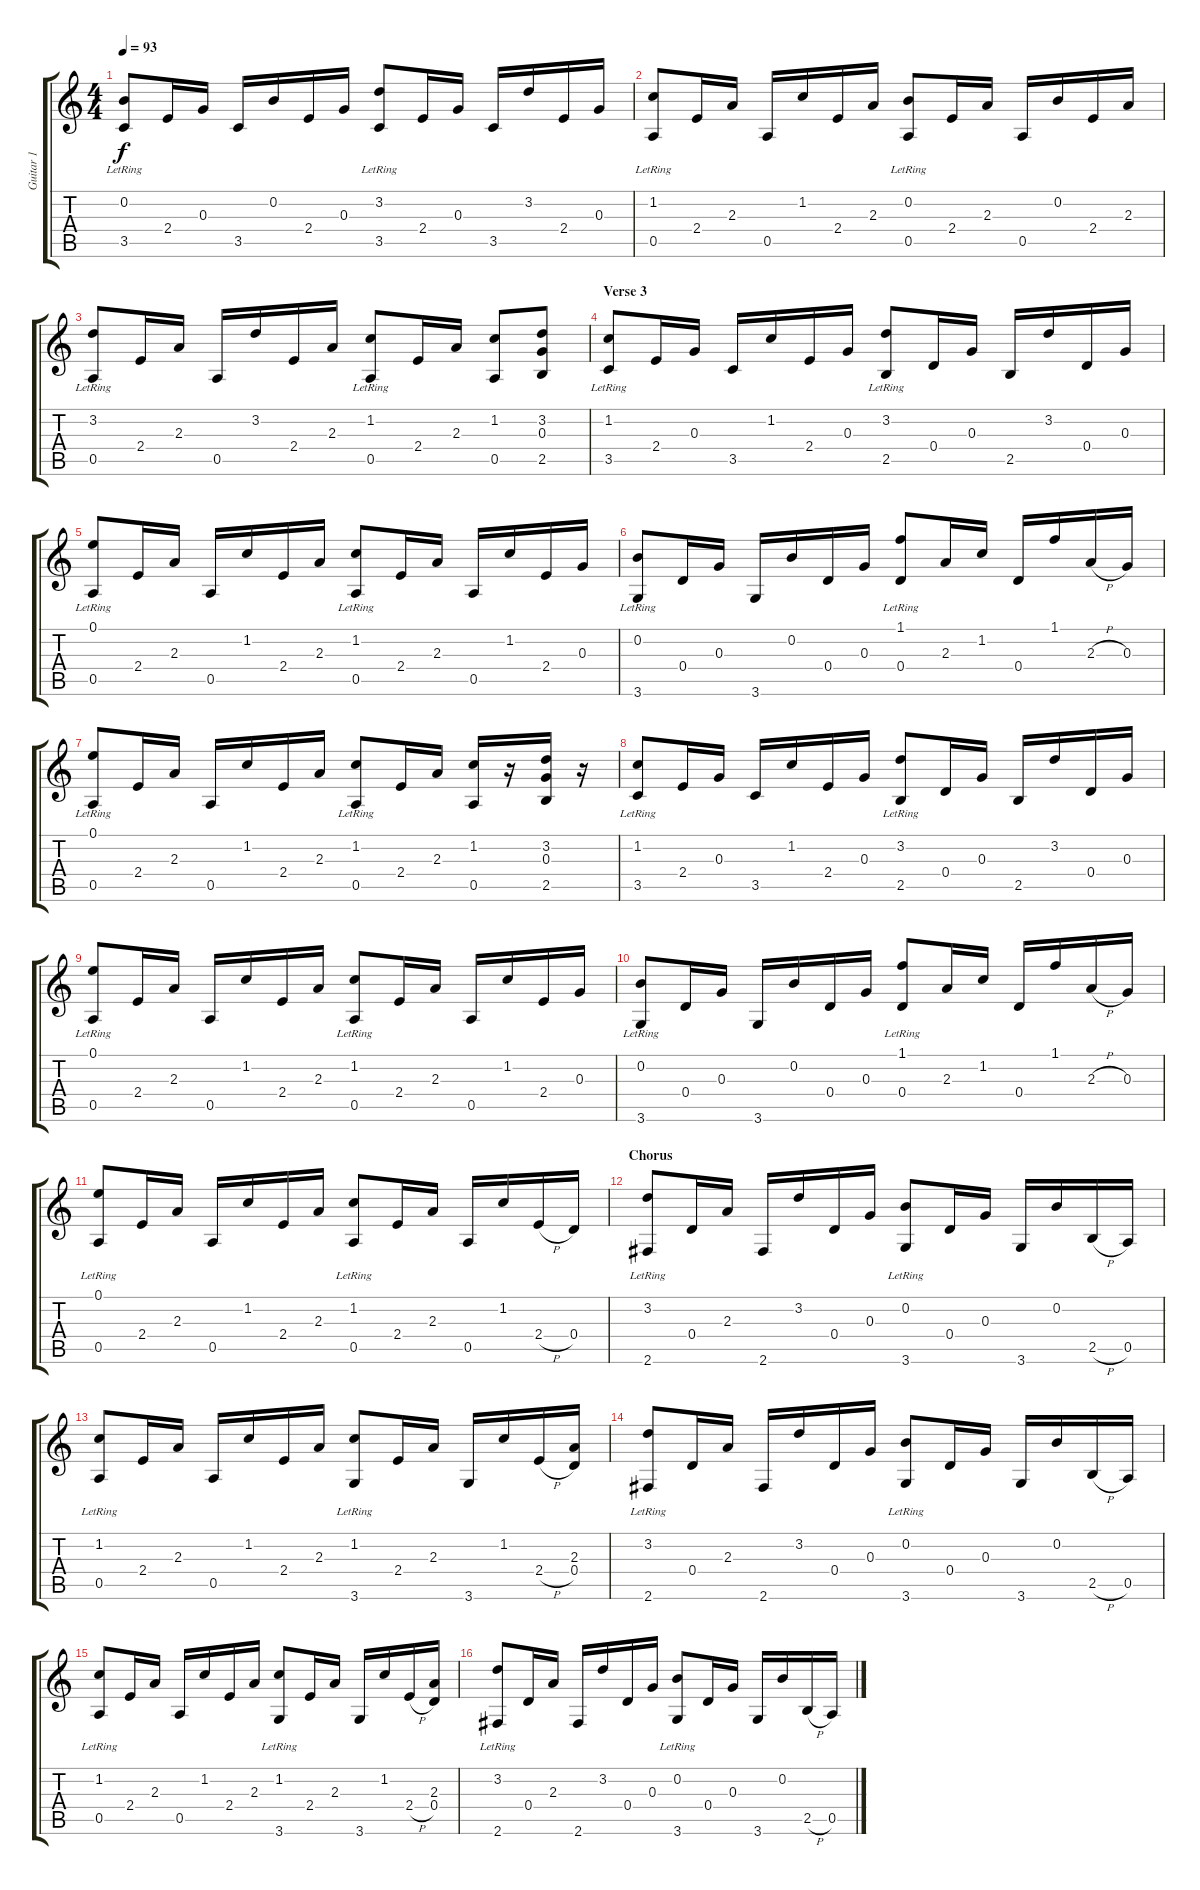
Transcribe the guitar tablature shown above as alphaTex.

\track ("Guitar 1" "Guitar 1") {instrument acousticguitarnylon}
\staff {score tabs}
\tuning (E4 B3 G3 D3 A2 E2) {hide}
\ts (4 4)
\tempo 93
\clef g2
\ks c
(0.2{lr} 3.5{lr}).8{dy f} 2.4.16 0.3.16 3.5.16 0.2.16 2.4.16 0.3.16 (3.2{lr} 3.5{lr}).8 2.4.16 0.3.16 3.5.16 3.2.16 2.4.16 0.3.16 |
(1.2{lr} 0.5{lr}).8 2.4.16 2.3.16 0.5.16 1.2.16 2.4.16 2.3.16 (0.2{lr} 0.5{lr}).8 2.4.16 2.3.16 0.5.16 0.2.16 2.4.16 2.3.16 |
(3.2{lr} 0.5{lr}).8 2.4.16 2.3.16 0.5.16 3.2.16 2.4.16 2.3.16 (1.2{lr} 0.5{lr}).8 2.4.16 2.3.16 (1.2 0.5).8 (3.2 0.3 2.5).8 |
\section ("" "Verse 3")
(1.2{lr} 3.5{lr}).8 2.4.16 0.3.16 3.5.16 1.2.16 2.4.16 0.3.16 (3.2{lr} 2.5{lr}).8 0.4.16 0.3.16 2.5.16 3.2.16 0.4.16 0.3.16 |
(0.1{lr} 0.5{lr}).8 2.4.16 2.3.16 0.5.16 1.2.16 2.4.16 2.3.16 (1.2{lr} 0.5{lr}).8 2.4.16 2.3.16 0.5.16 1.2.16 2.4.16 0.3.16 |
(0.2{lr} 3.6{lr}).8 0.4.16 0.3.16 3.6.16 0.2.16 0.4.16 0.3.16 (1.1{lr} 0.4{lr}).8 2.3.16 1.2.16 0.4.16 1.1.16 2.3{h}.16 0.3.16 |
(0.1{lr} 0.5{lr}).8 2.4.16 2.3.16 0.5.16 1.2.16 2.4.16 2.3.16 (1.2{lr} 0.5{lr}).8 2.4.16 2.3.16 (1.2 0.5).16 r.16 (3.2 0.3 2.5).16 r.16 |
(1.2{lr} 3.5{lr}).8 2.4.16 0.3.16 3.5.16 1.2.16 2.4.16 0.3.16 (3.2{lr} 2.5{lr}).8 0.4.16 0.3.16 2.5.16 3.2.16 0.4.16 0.3.16 |
(0.1{lr} 0.5{lr}).8 2.4.16 2.3.16 0.5.16 1.2.16 2.4.16 2.3.16 (1.2{lr} 0.5{lr}).8 2.4.16 2.3.16 0.5.16 1.2.16 2.4.16 0.3.16 |
(0.2{lr} 3.6{lr}).8 0.4.16 0.3.16 3.6.16 0.2.16 0.4.16 0.3.16 (1.1{lr} 0.4{lr}).8 2.3.16 1.2.16 0.4.16 1.1.16 2.3{h}.16 0.3.16 |
(0.1{lr} 0.5{lr}).8 2.4.16 2.3.16 0.5.16 1.2.16 2.4.16 2.3.16 (1.2{lr} 0.5{lr}).8 2.4.16 2.3.16 0.5.16 1.2.16 2.4{h}.16 0.4.16 |
\section ("" "Chorus")
(3.2{lr} 2.6{lr}).8 0.4.16 2.3.16 2.6.16 3.2.16 0.4.16 0.3.16 (0.2{lr} 3.6{lr}).8 0.4.16 0.3.16 3.6.16 0.2.16 2.5{h}.16 0.5.16 |
(1.2{lr} 0.5{lr}).8 2.4.16 2.3.16 0.5.16 1.2.16 2.4.16 2.3.16 (1.2{lr} 3.6{lr}).8 2.4.16 2.3.16 3.6.16 1.2.16 2.4{h}.16 (2.3 0.4).16 |
(3.2{lr} 2.6{lr}).8 0.4.16 2.3.16 2.6.16 3.2.16 0.4.16 0.3.16 (0.2{lr} 3.6{lr}).8 0.4.16 0.3.16 3.6.16 0.2.16 2.5{h}.16 0.5.16 |
(1.2{lr} 0.5{lr}).8 2.4.16 2.3.16 0.5.16 1.2.16 2.4.16 2.3.16 (1.2{lr} 3.6{lr}).8 2.4.16 2.3.16 3.6.16 1.2.16 2.4{h}.16 (2.3 0.4).16 |
(3.2{lr} 2.6{lr}).8 0.4.16 2.3.16 2.6.16 3.2.16 0.4.16 0.3.16 (0.2{lr} 3.6{lr}).8 0.4.16 0.3.16 3.6.16 0.2.16 2.5{h}.16 0.5.16
